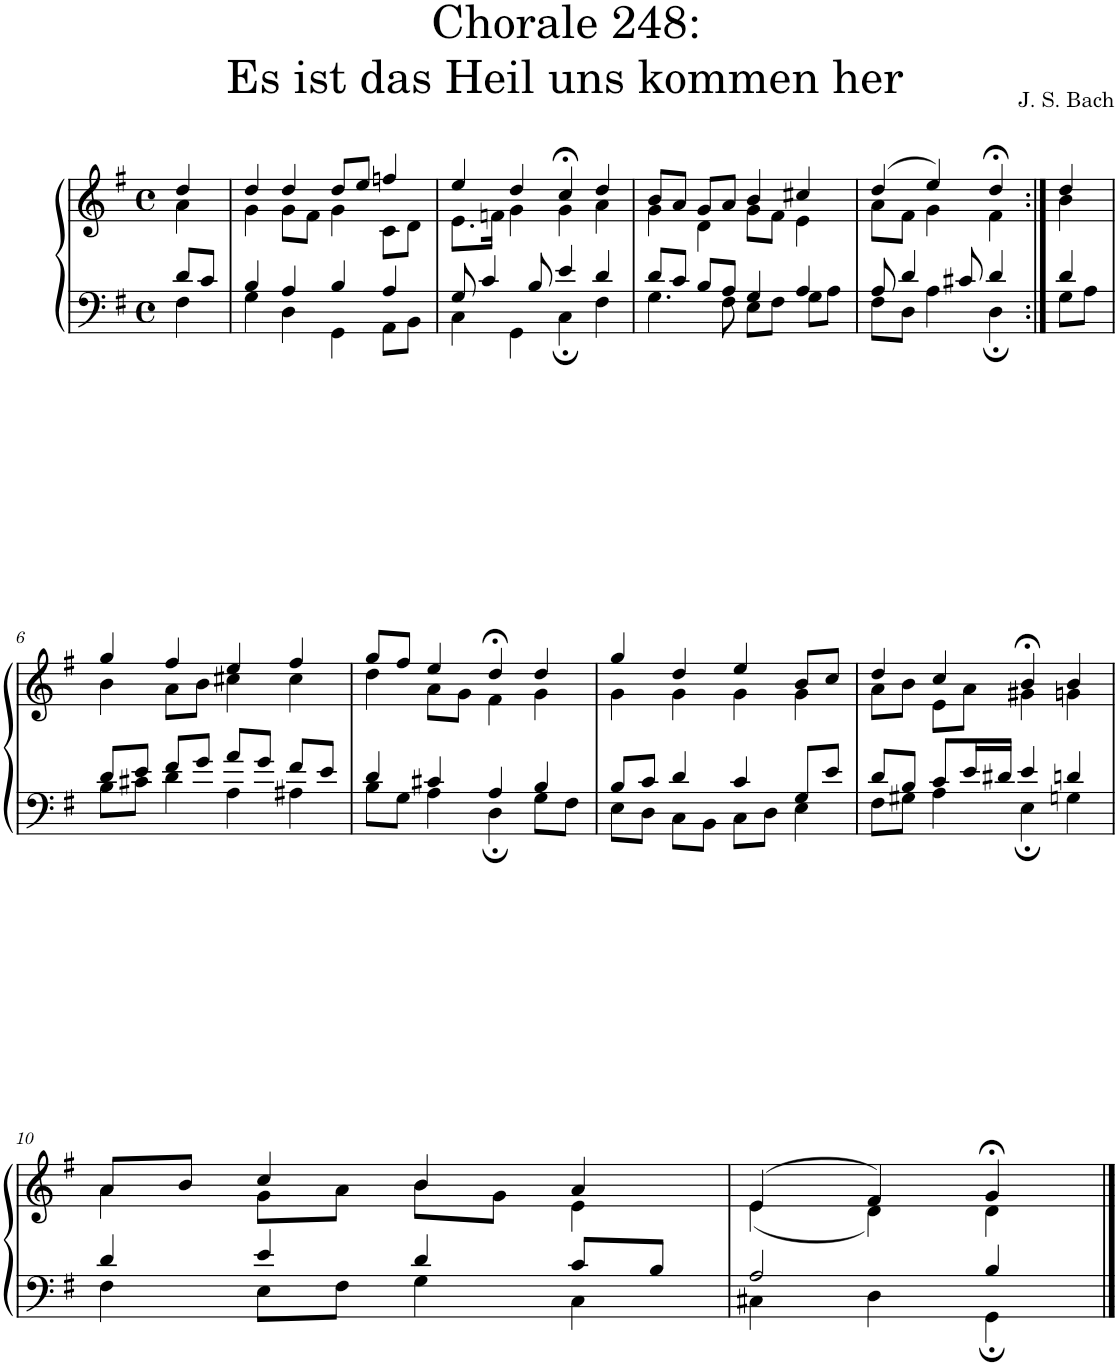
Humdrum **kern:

**kern	**kern
*part1	*part1
*staff2	*staff1
*I"S,A	*
*clefF4	*clefG2
*k[f#]	*k[f#]
*M4/4	*M4/4
*met(c)	*met(c)
=	=
*^	*^
8d/L	4F#\	4dd/	4a\
8c/J	.	.	.
=1	=1	=1	=1
4B/	4G\	4dd/	4g\
4A/	4D\	4dd/	8g\L
.	.	.	8f#\J
4B/	4GG\	8dd/L	4g\
.	.	8ee/J	.
4A/	8AA\L	4ffn/	8c\L
.	8BB\J	.	8d\J
=2	=2	=2	=2
8G/	4C\	4ee/	8.e\L
4c/	.	.	.
.	.	.	16fn\Jk
.	4GG\	4dd/	4g\
8B/	.	.	.
4e/	4C;\	4cc;</	4g\
4d/	4F#\	4dd/	4a\
=3	=3	=3	=3
8d/L	4.G\	8b/L	4g\
8c/J	.	8a/J	.
8B/L	.	8g/L	4d\
8A/J	8F#\	8a/J	.
4G/	8E\L	4b/	8g\L
.	8F#\J	.	8f#\J
4A/	8G\L	4cc#X/	4e\
.	8A\J	.	.
=110	=110	=110	=110
8A/	8F#\L	(>4dd/	8a\L
4d/	8D\J	.	8f#\J
.	4A\	4ee/)	4g\
8c#X/	.	.	.
4d/	4D;\	4dd;</	4f#\
=111:|!	=111:|!	=111:|!	=111:|!
4d/	8G\L	4dd/	4b\
.	8A\J	.	.
!!LO:LB:g=z	!!
=6	=6	=6	=6
8d/L	8B\L	4gg/	4b\
8e/J	8c#X\J	.	.
8f#/L	4d\	4ff#/	8a\L
8g/J	.	.	8b\J
8a/L	4A\	4ee/	4cc#X\
8g/J	.	.	.
8f#/L	4A#X\	4ff#/	4cc#\
8e/J	.	.	.
=7	=7	=7	=7
4d/	8B\L	8gg/L	4dd\
.	8G\J	8ff#/J	.
4c#X/	4A\	4ee/	8a\L
.	.	.	8g\J
4A/	4D;\	4dd;</	4f#\
4B/	8G\L	4dd/	4g\
.	8F#\J	.	.
=8	=8	=8	=8
8B/L	8E\L	4gg/	4g\
8c/J	8D\J	.	.
4d/	8C\L	4dd/	4g\
.	8BB\J	.	.
4c/	8C\L	4ee/	4g\
.	8D\J	.	.
8G/L	4E\	8b/L	4g\
8e/J	.	8cc/J	.
=9	=9	=9	=9
8d/L	8F#\L	4dd/	8a\L
8B/J	8G#X\J	.	8b\J
8c/L	4A\	4cc/	8e\L
16e/L	.	.	8a\J
16d#X/JJ	.	.	.
4e/	4E;\	4b;</	4g#X\
4dn/	4Gn\	4b/	4gn\
!!LO:LB:g=z	!!
=10	=10	=10	=10
4d/	4F#\	8a/L	4a\
.	.	8b/J	.
4e/	8E\L	4cc/	8g\L
.	8F#\J	.	8a\J
4d/	4G\	4b/	8b\L
.	.	.	8g\J
8c/L	4C\	4a/	4e\
8B/J	.	.	.
=11	=11	=11	=11
2A/	4C#X\	(>4e/	(<4e\
.	4D\	4f#/)	4d\)
4B/	4GG;\	4g;</	4d\
*v	*v	*	*
*	*v	*v
==	==
*-	*-
